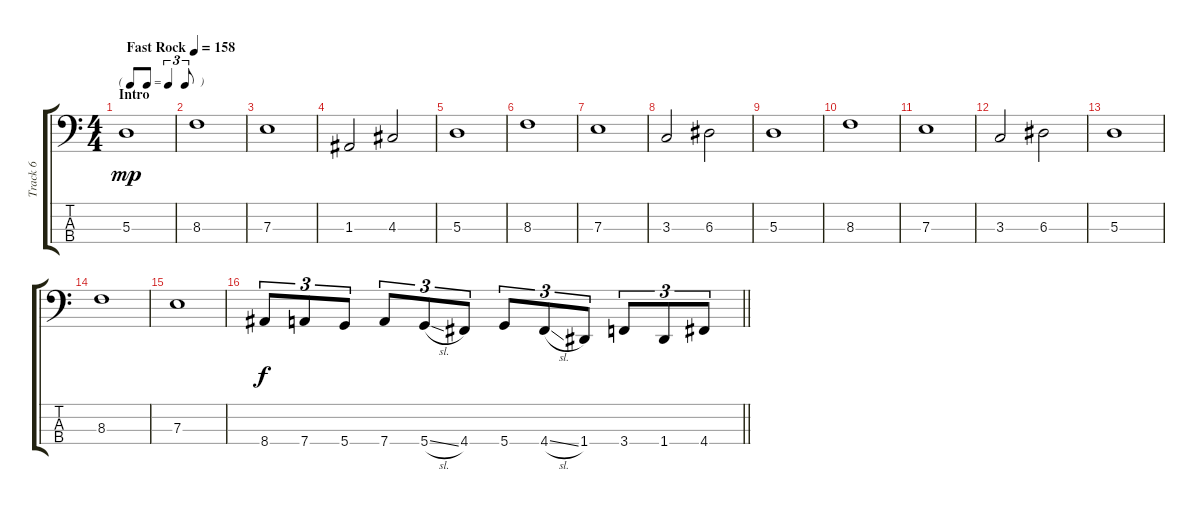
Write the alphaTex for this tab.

\track ("Track 6" "Track 6") {instrument electricbassfinger}
\staff {score tabs}
\tuning (G2 D2 A1 D1) {hide}
\ts (4 4)
\tf triplet8th
\section ("" "Intro")
\tempo (158 "Fast Rock")
\clef f4
\ks c
5.3.1{dy mp instrument electricbassfinger} |
8.3.1 |
7.3.1 |
1.3.2 4.3.2 |
5.3.1 |
8.3.1 |
7.3.1 |
3.3.2 6.3.2 |
5.3.1 |
8.3.1 |
7.3.1 |
3.3.2 6.3.2 |
5.3.1 |
8.3.1 |
7.3.1 |
\barLineRight lightlight
8.4.8{tu (3 2) dy f} 7.4.8{tu (3 2)} 5.4.8{tu (3 2)} 7.4.8{tu (3 2)} 5.4{sl}.8{tu (3 2)} 4.4.8{tu (3 2)} 5.4.8{tu (3 2)} 4.4{sl}.8{tu (3 2)} 1.4.8{tu (3 2)} 3.4.8{tu (3 2)} 1.4.8{tu (3 2)} 4.4.8{tu (3 2)}
